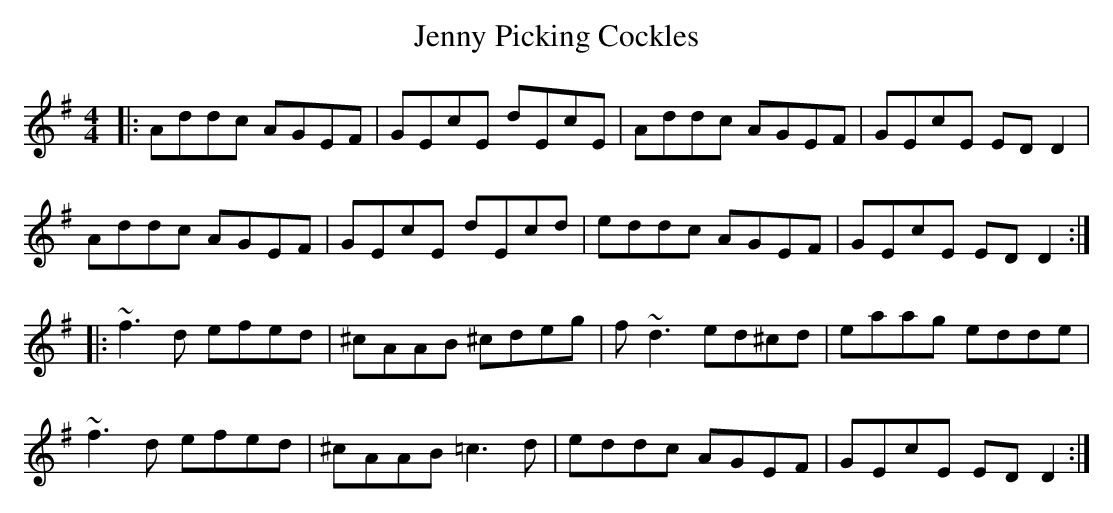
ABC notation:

X:1
T: Jenny Picking Cockles
M: 4/4
L: 1/8
K: Dmix
|:Addc AGEF|GEcE dEcE|Addc AGEF|GEcE EDD2|
Addc AGEF|GEcE dEcd|eddc AGEF|GEcE EDD2:|
|:~f3d efed|^cAAB ^cdeg|f~d3 ed^cd|eaag edde|
~f3d efed|^cAAB =c3d|eddc AGEF|GEcE EDD2:|
